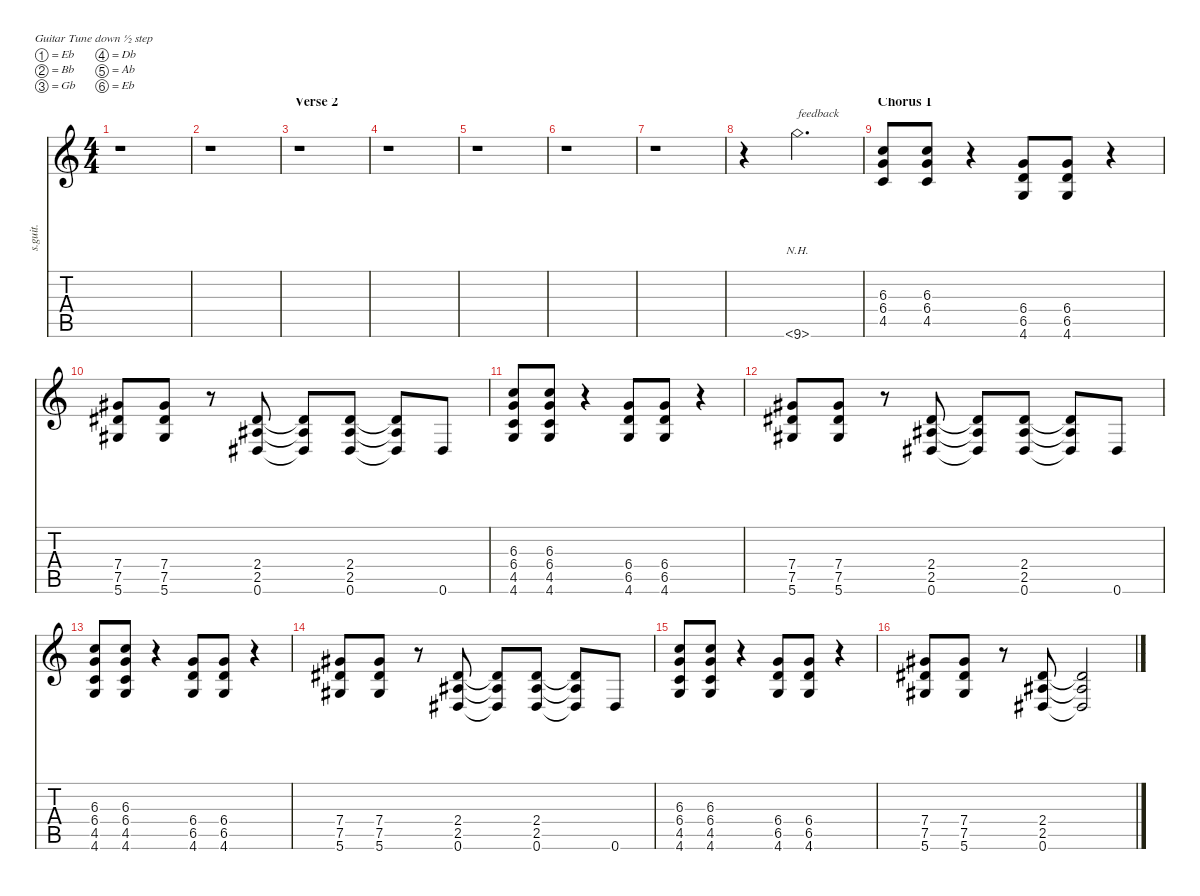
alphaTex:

\defaultSystemsLayout 4
\hideDynamics
\bracketExtendMode nobrackets
\track ("Lead Guitar (Rivers Cuomo)" "s.guit.") {instrument distortionguitar}
\staff {score tabs}
\tuning (Eb4 Bb3 Gb3 Db3 Ab2 Eb2)
\ts (4 4)
\tempo (76 hide)
\clef g2
\ks c
r.1{dy f} |
r.1 |
\section ("" "Verse 2")
r.1 |
r.1 |
r.1 |
r.1 |
r.1 |
r.4 9.6{nh}.2{d txt "feedback" lyrics (0 "") lyrics (1 "") lyrics (2 "") lyrics (3 "") lyrics (4 "") lyrics (5 "") lyrics (6 "") lyrics (7 "") lyrics (8 "") lyrics (9 "")} |
\section ("" "Chorus 1")
(6.3 6.4 4.5).8{lyrics (0 "") lyrics (1 "") lyrics (2 "") lyrics (3 "") lyrics (4 "") lyrics (5 "") lyrics (6 "") lyrics (7 "") lyrics (8 "") lyrics (9 "")} (6.3 6.4 4.5).8{lyrics (0 "") lyrics (1 "") lyrics (2 "") lyrics (3 "") lyrics (4 "") lyrics (5 "") lyrics (6 "") lyrics (7 "") lyrics (8 "") lyrics (9 "")} r.4 (6.4 6.5 4.6).8{lyrics (0 "") lyrics (1 "") lyrics (2 "") lyrics (3 "") lyrics (4 "") lyrics (5 "") lyrics (6 "") lyrics (7 "") lyrics (8 "") lyrics (9 "")} (6.4 6.5 4.6).8{lyrics (0 "") lyrics (1 "") lyrics (2 "") lyrics (3 "") lyrics (4 "") lyrics (5 "") lyrics (6 "") lyrics (7 "") lyrics (8 "") lyrics (9 "")} r.4 |
(7.4{acc #} 7.5{acc #} 5.6{acc #}).8{lyrics (0 "") lyrics (1 "") lyrics (2 "") lyrics (3 "") lyrics (4 "") lyrics (5 "") lyrics (6 "") lyrics (7 "") lyrics (8 "") lyrics (9 "")} (7.4{acc #} 7.5{acc #} 5.6{acc #}).8{lyrics (0 "") lyrics (1 "") lyrics (2 "") lyrics (3 "") lyrics (4 "") lyrics (5 "") lyrics (6 "") lyrics (7 "") lyrics (8 "") lyrics (9 "")} r.8 (2.4{acc #} 2.5{acc #} 0.6{acc #}).8{lyrics (0 "") lyrics (1 "") lyrics (2 "") lyrics (3 "") lyrics (4 "") lyrics (5 "") lyrics (6 "") lyrics (7 "") lyrics (8 "") lyrics (9 "")} (2.4{t acc #} 2.5{t acc #} 0.6{t acc #}).8{lyrics (0 "") lyrics (1 "") lyrics (2 "") lyrics (3 "") lyrics (4 "") lyrics (5 "") lyrics (6 "") lyrics (7 "") lyrics (8 "") lyrics (9 "")} (2.4{acc #} 2.5{acc #} 0.6{acc #}).8{lyrics (0 "") lyrics (1 "") lyrics (2 "") lyrics (3 "") lyrics (4 "") lyrics (5 "") lyrics (6 "") lyrics (7 "") lyrics (8 "") lyrics (9 "")} (2.4{t acc #} 2.5{t acc #} 0.6{t acc #}).8{lyrics (0 "") lyrics (1 "") lyrics (2 "") lyrics (3 "") lyrics (4 "") lyrics (5 "") lyrics (6 "") lyrics (7 "") lyrics (8 "") lyrics (9 "")} 0.6{acc #}.8{lyrics (0 "") lyrics (1 "") lyrics (2 "") lyrics (3 "") lyrics (4 "") lyrics (5 "") lyrics (6 "") lyrics (7 "") lyrics (8 "") lyrics (9 "")} |
(6.3 6.4 4.5 4.6).8{lyrics (0 "") lyrics (1 "") lyrics (2 "") lyrics (3 "") lyrics (4 "") lyrics (5 "") lyrics (6 "") lyrics (7 "") lyrics (8 "") lyrics (9 "")} (6.3 6.4 4.5 4.6).8{lyrics (0 "") lyrics (1 "") lyrics (2 "") lyrics (3 "") lyrics (4 "") lyrics (5 "") lyrics (6 "") lyrics (7 "") lyrics (8 "") lyrics (9 "")} r.4 (6.4 6.5 4.6).8{lyrics (0 "") lyrics (1 "") lyrics (2 "") lyrics (3 "") lyrics (4 "") lyrics (5 "") lyrics (6 "") lyrics (7 "") lyrics (8 "") lyrics (9 "")} (6.4 6.5 4.6).8{lyrics (0 "") lyrics (1 "") lyrics (2 "") lyrics (3 "") lyrics (4 "") lyrics (5 "") lyrics (6 "") lyrics (7 "") lyrics (8 "") lyrics (9 "")} r.4 |
(7.4{acc #} 7.5{acc #} 5.6{acc #}).8{lyrics (0 "") lyrics (1 "") lyrics (2 "") lyrics (3 "") lyrics (4 "") lyrics (5 "") lyrics (6 "") lyrics (7 "") lyrics (8 "") lyrics (9 "")} (7.4{acc #} 7.5{acc #} 5.6{acc #}).8{lyrics (0 "") lyrics (1 "") lyrics (2 "") lyrics (3 "") lyrics (4 "") lyrics (5 "") lyrics (6 "") lyrics (7 "") lyrics (8 "") lyrics (9 "")} r.8 (2.4{acc #} 2.5{acc #} 0.6{acc #}).8{lyrics (0 "") lyrics (1 "") lyrics (2 "") lyrics (3 "") lyrics (4 "") lyrics (5 "") lyrics (6 "") lyrics (7 "") lyrics (8 "") lyrics (9 "")} (2.4{t acc #} 2.5{t acc #} 0.6{t acc #}).8{lyrics (0 "") lyrics (1 "") lyrics (2 "") lyrics (3 "") lyrics (4 "") lyrics (5 "") lyrics (6 "") lyrics (7 "") lyrics (8 "") lyrics (9 "")} (2.4{acc #} 2.5{acc #} 0.6{acc #}).8{lyrics (0 "") lyrics (1 "") lyrics (2 "") lyrics (3 "") lyrics (4 "") lyrics (5 "") lyrics (6 "") lyrics (7 "") lyrics (8 "") lyrics (9 "")} (2.4{t acc #} 2.5{t acc #} 0.6{t acc #}).8{lyrics (0 "") lyrics (1 "") lyrics (2 "") lyrics (3 "") lyrics (4 "") lyrics (5 "") lyrics (6 "") lyrics (7 "") lyrics (8 "") lyrics (9 "")} 0.6{acc #}.8{lyrics (0 "") lyrics (1 "") lyrics (2 "") lyrics (3 "") lyrics (4 "") lyrics (5 "") lyrics (6 "") lyrics (7 "") lyrics (8 "") lyrics (9 "")} |
(6.3 6.4 4.5 4.6).8{lyrics (0 "") lyrics (1 "") lyrics (2 "") lyrics (3 "") lyrics (4 "") lyrics (5 "") lyrics (6 "") lyrics (7 "") lyrics (8 "") lyrics (9 "")} (6.3 6.4 4.5 4.6).8{lyrics (0 "") lyrics (1 "") lyrics (2 "") lyrics (3 "") lyrics (4 "") lyrics (5 "") lyrics (6 "") lyrics (7 "") lyrics (8 "") lyrics (9 "")} r.4 (6.4 6.5 4.6).8{lyrics (0 "") lyrics (1 "") lyrics (2 "") lyrics (3 "") lyrics (4 "") lyrics (5 "") lyrics (6 "") lyrics (7 "") lyrics (8 "") lyrics (9 "")} (6.4 6.5 4.6).8{lyrics (0 "") lyrics (1 "") lyrics (2 "") lyrics (3 "") lyrics (4 "") lyrics (5 "") lyrics (6 "") lyrics (7 "") lyrics (8 "") lyrics (9 "")} r.4 |
(7.4{acc #} 7.5{acc #} 5.6{acc #}).8{lyrics (0 "") lyrics (1 "") lyrics (2 "") lyrics (3 "") lyrics (4 "") lyrics (5 "") lyrics (6 "") lyrics (7 "") lyrics (8 "") lyrics (9 "")} (7.4{acc #} 7.5{acc #} 5.6{acc #}).8{lyrics (0 "") lyrics (1 "") lyrics (2 "") lyrics (3 "") lyrics (4 "") lyrics (5 "") lyrics (6 "") lyrics (7 "") lyrics (8 "") lyrics (9 "")} r.8 (2.4{acc #} 2.5{acc #} 0.6{acc #}).8{lyrics (0 "") lyrics (1 "") lyrics (2 "") lyrics (3 "") lyrics (4 "") lyrics (5 "") lyrics (6 "") lyrics (7 "") lyrics (8 "") lyrics (9 "")} (2.4{t acc #} 2.5{t acc #} 0.6{t acc #}).8{lyrics (0 "") lyrics (1 "") lyrics (2 "") lyrics (3 "") lyrics (4 "") lyrics (5 "") lyrics (6 "") lyrics (7 "") lyrics (8 "") lyrics (9 "")} (2.4{acc #} 2.5{acc #} 0.6{acc #}).8{lyrics (0 "") lyrics (1 "") lyrics (2 "") lyrics (3 "") lyrics (4 "") lyrics (5 "") lyrics (6 "") lyrics (7 "") lyrics (8 "") lyrics (9 "")} (2.4{t acc #} 2.5{t acc #} 0.6{t acc #}).8{lyrics (0 "") lyrics (1 "") lyrics (2 "") lyrics (3 "") lyrics (4 "") lyrics (5 "") lyrics (6 "") lyrics (7 "") lyrics (8 "") lyrics (9 "")} 0.6{acc #}.8{lyrics (0 "") lyrics (1 "") lyrics (2 "") lyrics (3 "") lyrics (4 "") lyrics (5 "") lyrics (6 "") lyrics (7 "") lyrics (8 "") lyrics (9 "")} |
(6.3 6.4 4.5 4.6).8{lyrics (0 "") lyrics (1 "") lyrics (2 "") lyrics (3 "") lyrics (4 "") lyrics (5 "") lyrics (6 "") lyrics (7 "") lyrics (8 "") lyrics (9 "")} (6.3 6.4 4.5 4.6).8{lyrics (0 "") lyrics (1 "") lyrics (2 "") lyrics (3 "") lyrics (4 "") lyrics (5 "") lyrics (6 "") lyrics (7 "") lyrics (8 "") lyrics (9 "")} r.4 (6.4 6.5 4.6).8{lyrics (0 "") lyrics (1 "") lyrics (2 "") lyrics (3 "") lyrics (4 "") lyrics (5 "") lyrics (6 "") lyrics (7 "") lyrics (8 "") lyrics (9 "")} (6.4 6.5 4.6).8{lyrics (0 "") lyrics (1 "") lyrics (2 "") lyrics (3 "") lyrics (4 "") lyrics (5 "") lyrics (6 "") lyrics (7 "") lyrics (8 "") lyrics (9 "")} r.4 |
(7.4{acc #} 7.5{acc #} 5.6{acc #}).8{lyrics (0 "") lyrics (1 "") lyrics (2 "") lyrics (3 "") lyrics (4 "") lyrics (5 "") lyrics (6 "") lyrics (7 "") lyrics (8 "") lyrics (9 "")} (7.4{acc #} 7.5{acc #} 5.6{acc #}).8{lyrics (0 "") lyrics (1 "") lyrics (2 "") lyrics (3 "") lyrics (4 "") lyrics (5 "") lyrics (6 "") lyrics (7 "") lyrics (8 "") lyrics (9 "")} r.8 (2.4{acc #} 2.5{acc #} 0.6{acc #}).8{lyrics (0 "") lyrics (1 "") lyrics (2 "") lyrics (3 "") lyrics (4 "") lyrics (5 "") lyrics (6 "") lyrics (7 "") lyrics (8 "") lyrics (9 "")} (2.4{t acc #} 2.5{t acc #} 0.6{t acc #}).2{lyrics (0 "") lyrics (1 "") lyrics (2 "") lyrics (3 "") lyrics (4 "") lyrics (5 "") lyrics (6 "") lyrics (7 "") lyrics (8 "") lyrics (9 "")}
